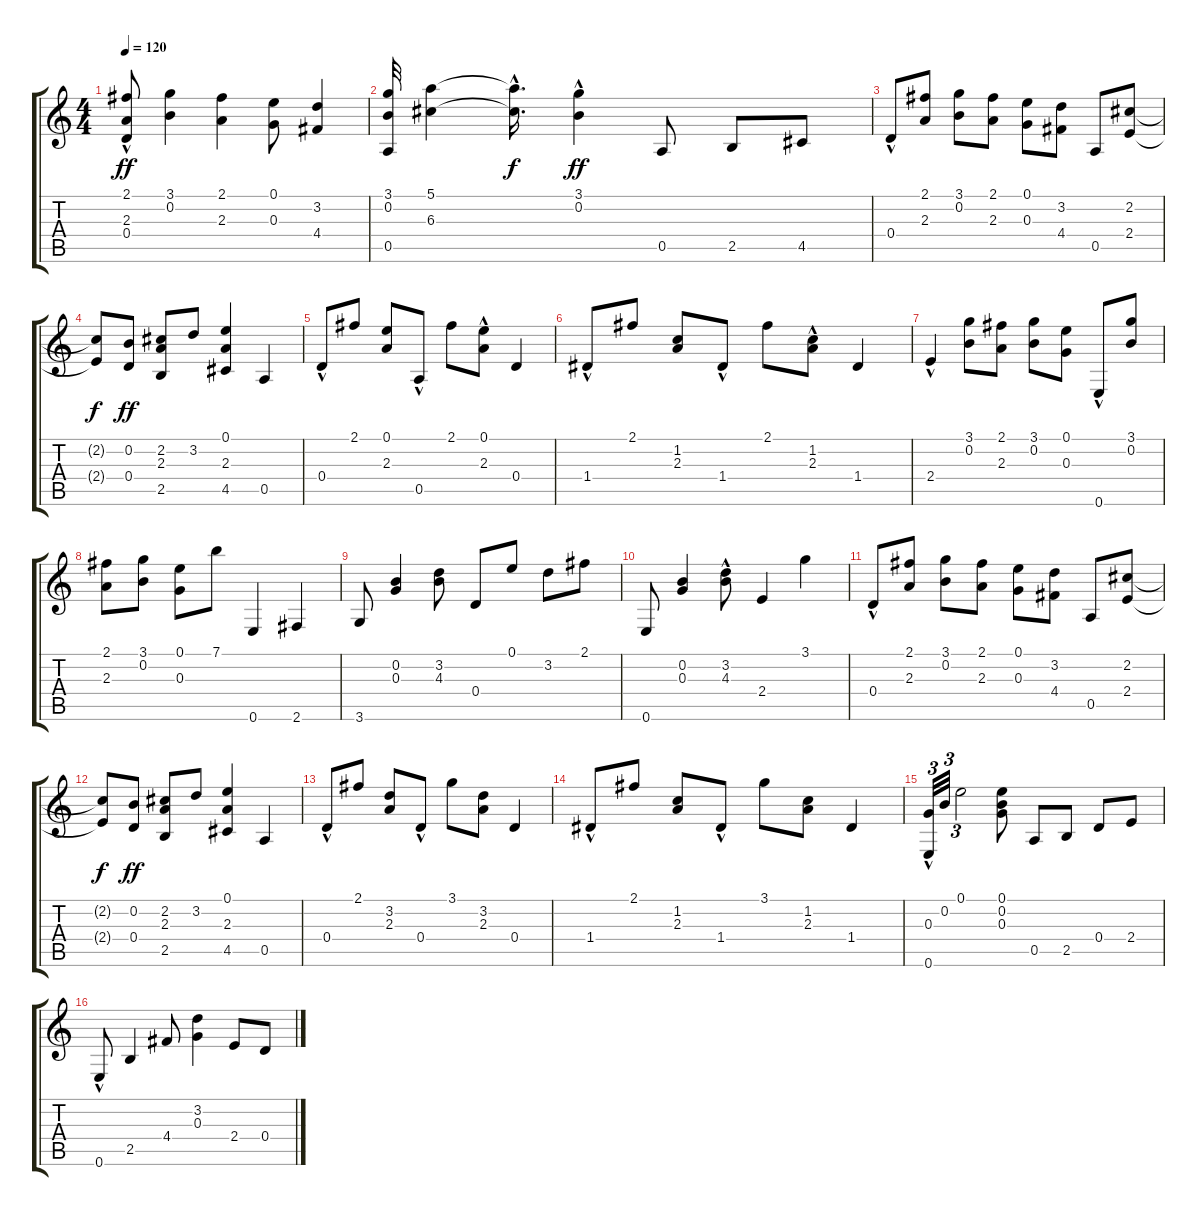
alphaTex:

\track "" {instrument acousticguitarnylon}
\staff {score tabs}
\tuning (E4 B3 G3 D3 A2 E2) {hide}
\ts (4 4)
\tempo 120
\clef g2
\ks c
(2.1 2.3 0.4{hac}).8{dy ff instrument acousticguitarnylon} (3.1 0.2).4 (2.1 2.3).4 (0.1 0.3).8 (3.2 4.4).4 |
(3.1 0.2 0.5).32 (5.1 6.3).4 (5.1{hac t} 6.3{hac t}).16{d dy f} (3.1{hac} 0.2{hac}).4{dy ff} 0.5.8 2.5.8 4.5.8 |
0.4{hac}.8 (2.1 2.3).8 (3.1 0.2).8 (2.1 2.3).8 (0.1 0.3).8 (3.2 4.4).8 0.5.8 (2.2 2.4).8 |
(2.2{t} 2.4{t}).8{dy f} (0.2 0.4).8{dy ff} (2.2 2.3 2.5).8 3.2.8 (0.1 2.3 4.5).4 0.5.4 |
0.4{hac}.8 2.1.8 (0.1 2.3).8 0.5{hac}.8 2.1.8 (0.1{hac} 2.3{hac}).8 0.4.4 |
1.4{hac}.8 2.1.8 (1.2 2.3).8 1.4{hac}.8 2.1.8 (1.2{hac} 2.3{hac}).8 1.4.4 |
2.4{hac}.4 (3.1 0.2).8 (2.1 2.3).8 (3.1 0.2).8 (0.1 0.3).8 0.6{hac}.8 (3.1 0.2).8 |
(2.1 2.3).8 (3.1 0.2).8 (0.1 0.3).8 7.1.8 0.6.4 2.6.4 |
3.6.8 (0.2 0.3).4 (3.2 4.3).8 0.4.8 0.1.8 3.2.8 2.1.8 |
0.6.8 (0.2 0.3).4 (3.2{hac} 4.3{hac}).8 2.4.4 3.1.4 |
0.4{hac}.8 (2.1 2.3).8 (3.1 0.2).8 (2.1 2.3).8 (0.1 0.3).8 (3.2 4.4).8 0.5.8 (2.2 2.4).8 |
(2.2{t} 2.4{t}).8{dy f} (0.2 0.4).8{dy ff} (2.2 2.3 2.5).8 3.2.8 (0.1 2.3 4.5).4 0.5.4 |
0.4{hac}.8 2.1.8 (3.2 2.3).8 0.4{hac}.8 3.1.8 (3.2 2.3).8 0.4.4 |
1.4{hac}.8 2.1.8 (1.2 2.3).8 1.4{hac}.8 3.1.8 (1.2 2.3).8 1.4.4 |
(0.3{hac} 0.6).32{tu (3 2)} 0.2.32{tu (3 2)} 0.1.2{tu (3 2)} (0.1 0.2 0.3).8 0.5.8 2.5.8 0.4.8 2.4.8 |
0.6{hac}.8 2.5.4 4.4.8 (3.2 0.3).4 2.4.8 0.4.8
